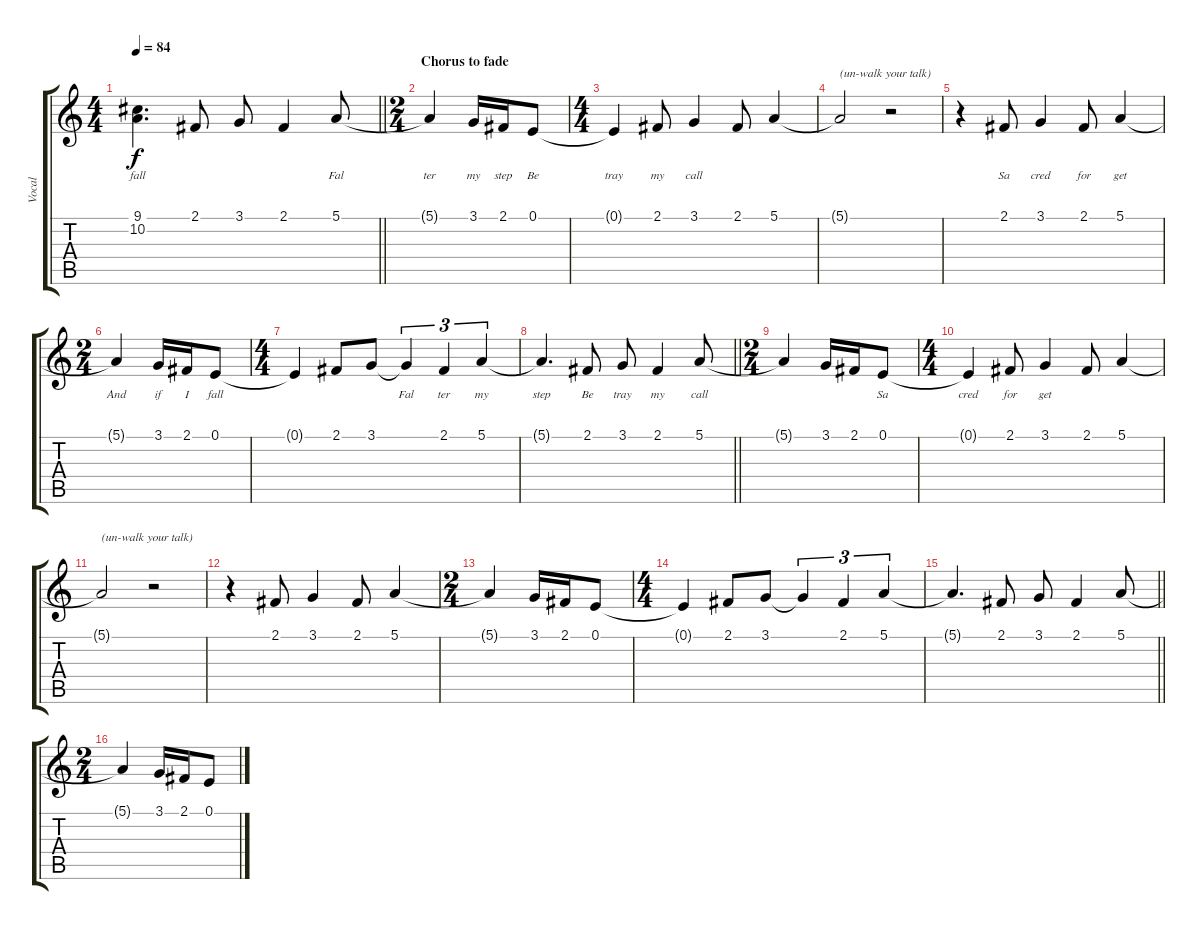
\track ("Vocal" "Vocal") {instrument acousticgrandpiano}
\staff {score tabs}
\tuning (E4 B3 G3 D3 A2 E2) {hide}
\ts (4 4)
\tempo 84
\clef g2
\barLineRight lightlight
\ks c
(9.1{t} 10.2{t}).4{d lyrics (0 "fall") lyrics (1 "") lyrics (2 "") lyrics (3 "") lyrics (4 "") dy f} 2.1.8{lyrics (0 "") lyrics (1 "") lyrics (2 "") lyrics (3 "") lyrics (4 "")} 3.1.8{lyrics (0 "") lyrics (1 "") lyrics (2 "") lyrics (3 "") lyrics (4 "")} 2.1.4{lyrics (0 "") lyrics (1 "") lyrics (2 "") lyrics (3 "") lyrics (4 "")} 5.1.8{lyrics (0 "Fal") lyrics (1 "") lyrics (2 "") lyrics (3 "") lyrics (4 "")} |
\ts (2 4)
\section ("" "Chorus to fade")
5.1{t}.4{lyrics (0 "ter") lyrics (1 "") lyrics (2 "") lyrics (3 "") lyrics (4 "")} 3.1.16{lyrics (0 "my") lyrics (1 "") lyrics (2 "") lyrics (3 "") lyrics (4 "")} 2.1.16{lyrics (0 "step") lyrics (1 "") lyrics (2 "") lyrics (3 "") lyrics (4 "")} 0.1.8{lyrics (0 "Be") lyrics (1 "") lyrics (2 "") lyrics (3 "") lyrics (4 "")} |
\ts (4 4)
0.1{t}.4{lyrics (0 "tray") lyrics (1 "") lyrics (2 "") lyrics (3 "") lyrics (4 "")} 2.1.8{lyrics (0 "my") lyrics (1 "") lyrics (2 "") lyrics (3 "") lyrics (4 "")} 3.1.4{lyrics (0 "call") lyrics (1 "") lyrics (2 "") lyrics (3 "") lyrics (4 "")} 2.1.8{lyrics (0 "") lyrics (1 "") lyrics (2 "") lyrics (3 "") lyrics (4 "")} 5.1.4{lyrics (0 "") lyrics (1 "") lyrics (2 "") lyrics (3 "") lyrics (4 "")} |
5.1{t}.2{txt "(un-walk your talk)" lyrics (0 "") lyrics (1 "") lyrics (2 "") lyrics (3 "") lyrics (4 "")} r.2 |
r.4 2.1.8{lyrics (0 "Sa") lyrics (1 "") lyrics (2 "") lyrics (3 "") lyrics (4 "")} 3.1.4{lyrics (0 "cred") lyrics (1 "") lyrics (2 "") lyrics (3 "") lyrics (4 "")} 2.1.8{lyrics (0 "for") lyrics (1 "") lyrics (2 "") lyrics (3 "") lyrics (4 "")} 5.1.4{lyrics (0 "get") lyrics (1 "") lyrics (2 "") lyrics (3 "") lyrics (4 "")} |
\ts (2 4)
5.1{t}.4{lyrics (0 "And") lyrics (1 "") lyrics (2 "") lyrics (3 "") lyrics (4 "")} 3.1.16{lyrics (0 "if") lyrics (1 "") lyrics (2 "") lyrics (3 "") lyrics (4 "")} 2.1.16{lyrics (0 "I") lyrics (1 "") lyrics (2 "") lyrics (3 "") lyrics (4 "")} 0.1.8{lyrics (0 "fall") lyrics (1 "") lyrics (2 "") lyrics (3 "") lyrics (4 "")} |
\ts (4 4)
0.1{t}.4{lyrics (0 "") lyrics (1 "") lyrics (2 "") lyrics (3 "") lyrics (4 "")} 2.1.8{lyrics (0 "") lyrics (1 "") lyrics (2 "") lyrics (3 "") lyrics (4 "")} 3.1.8{lyrics (0 "") lyrics (1 "") lyrics (2 "") lyrics (3 "") lyrics (4 "")} 3.1{t}.4{tu (3 2) lyrics (0 "Fal") lyrics (1 "") lyrics (2 "") lyrics (3 "") lyrics (4 "")} 2.1.4{tu (3 2) lyrics (0 "ter") lyrics (1 "") lyrics (2 "") lyrics (3 "") lyrics (4 "")} 5.1.4{tu (3 2) lyrics (0 "my") lyrics (1 "") lyrics (2 "") lyrics (3 "") lyrics (4 "")} |
\barLineRight lightlight
5.1{t}.4{d lyrics (0 "step") lyrics (1 "") lyrics (2 "") lyrics (3 "") lyrics (4 "")} 2.1.8{lyrics (0 "Be") lyrics (1 "") lyrics (2 "") lyrics (3 "") lyrics (4 "")} 3.1.8{lyrics (0 "tray") lyrics (1 "") lyrics (2 "") lyrics (3 "") lyrics (4 "")} 2.1.4{lyrics (0 "my") lyrics (1 "") lyrics (2 "") lyrics (3 "") lyrics (4 "")} 5.1.8{lyrics (0 "call") lyrics (1 "") lyrics (2 "") lyrics (3 "") lyrics (4 "")} |
\ts (2 4)
5.1{t}.4{lyrics (0 "") lyrics (1 "") lyrics (2 "") lyrics (3 "") lyrics (4 "")} 3.1.16{lyrics (0 "") lyrics (1 "") lyrics (2 "") lyrics (3 "") lyrics (4 "")} 2.1.16{lyrics (0 "") lyrics (1 "") lyrics (2 "") lyrics (3 "") lyrics (4 "")} 0.1.8{lyrics (0 "Sa") lyrics (1 "") lyrics (2 "") lyrics (3 "") lyrics (4 "")} |
\ts (4 4)
0.1{t}.4{lyrics (0 "cred") lyrics (1 "") lyrics (2 "") lyrics (3 "") lyrics (4 "")} 2.1.8{lyrics (0 "for") lyrics (1 "") lyrics (2 "") lyrics (3 "") lyrics (4 "")} 3.1.4{lyrics (0 "get") lyrics (1 "") lyrics (2 "") lyrics (3 "") lyrics (4 "")} 2.1.8 5.1.4 |
5.1{t}.2{txt "(un-walk your talk)"} r.2 |
r.4 2.1.8 3.1.4 2.1.8 5.1.4 |
\ts (2 4)
5.1{t}.4 3.1.16 2.1.16 0.1.8 |
\ts (4 4)
0.1{t}.4 2.1.8 3.1.8 3.1{t}.4{tu (3 2)} 2.1.4{tu (3 2)} 5.1.4{tu (3 2)} |
\barLineRight lightlight
5.1{t}.4{d} 2.1.8 3.1.8 2.1.4 5.1.8 |
\ts (2 4)
5.1{t}.4 3.1.16 2.1.16 0.1.8
